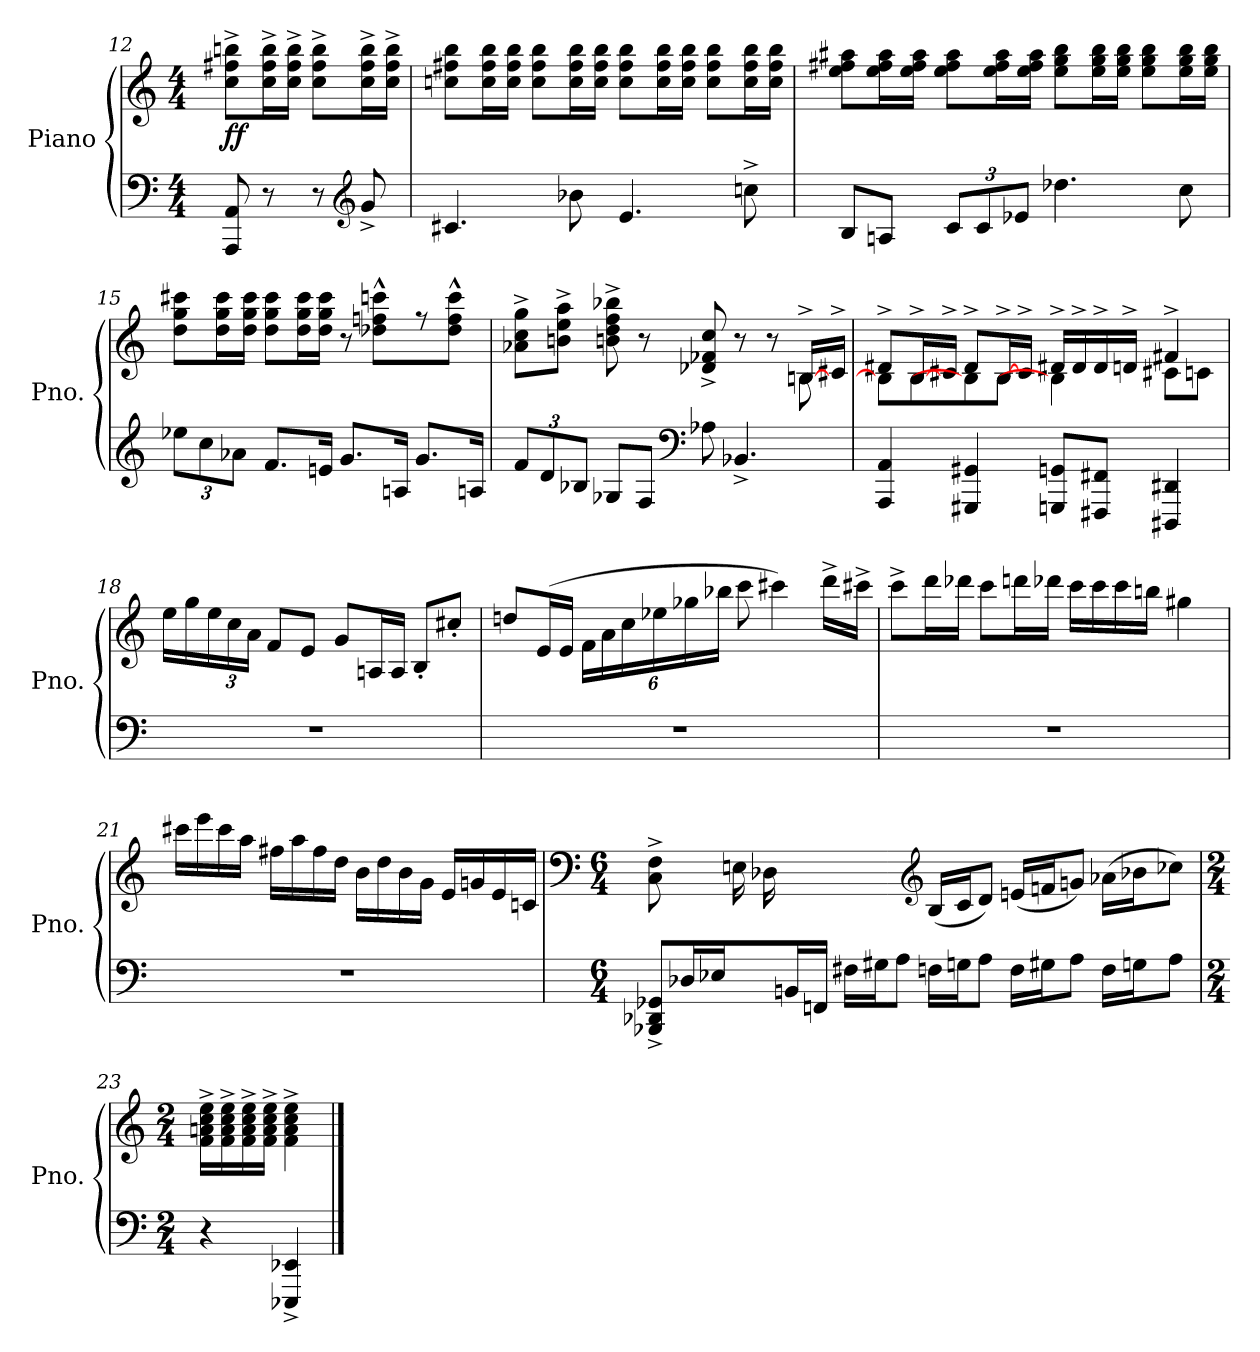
**kern	**kern	**dynam
*part1	*part1	*part1
*staff2	*staff1	*staff1/2
*I"Piano	*	*
*I'Pno.	*	*
!!LO:LB:g=z
*clefF4	*clefG2	*
*k[]	*k[]	*
*M4/4	*M4/4	*
=12	=12	=12
!	!	!LO:DY:b
8AAA/ 8AA/	8cc\^ 8ff#X\^ 8bbn\^L	ff
8r	16cc\^ 16ff#\^ 16bb\^L	.
.	16cc\^ 16ff#\^ 16bb\^JJ	.
8r	8cc\^ 8ff#\^ 8bb\^L	.
*clefG2	*	*
8g^/	16cc\^ 16ff#\^ 16bb\^L	.
.	16cc\^ 16ff#\^ 16bb\^JJ	.
=13	=13	=13
4.c#X/	8ccni\ 8ff#X\ 8bb\L	.
.	16cc\ 16ff#\ 16bb\L	.
.	16cc\ 16ff#\ 16bb\JJ	.
.	8cc\ 8ff#\ 8bb\L	.
8b-X\	16cc\ 16ff#\ 16bb\L	.
.	16cc\ 16ff#\ 16bb\JJ	.
4.e/	8cc\ 8ff#\ 8bb\L	.
.	16cc\ 16ff#\ 16bb\L	.
.	16cc\ 16ff#\ 16bb\JJ	.
.	8cc\ 8ff#\ 8bb\L	.
8ccn^\	16cc\ 16ff#\ 16bb\L	.
.	16cc\ 16ff#\ 16bb\JJ	.
!!LO:LB:g=z
=14	=14	=14
8B/L	8ee\ 8ff#X\ 8aa#X\L	.
8Ani/J	16ee\ 16ff#\ 16aa#\L	.
.	16ee\ 16ff#\ 16aa#\JJ	.
*Xbrackettup	*	*
12c/L	8ee\ 8ff#\ 8aa#\L	.
12c/	.	.
.	16ee\ 16ff#\ 16aa#\L	.
12e-X/J	.	.
.	16ee\ 16ff#\ 16aa#\JJ	.
4.dd-X\	8ee\ 8gg\ 8bb\L	.
.	16ee\ 16gg\ 16bb\L	.
.	16ee\ 16gg\ 16bb\JJ	.
.	8ee\ 8gg\ 8bb\L	.
8cc\	16ee\ 16gg\ 16bb\L	.
.	16ee\ 16gg\ 16bb\JJ	.
=15	=15	=15
12ee-X\L	8dd\ 8gg\ 8ccc#X\L	.
12cc\	.	.
.	16dd\ 16gg\ 16ccc#\L	.
12a-X\J	.	.
.	16dd\ 16gg\ 16ccc#\JJ	.
8.f/L	8dd\ 8gg\ 8ccc#\L	.
.	16dd\ 16gg\ 16ccc#\L	.
16en/Jk	16dd\ 16gg\ 16ccc#\JJ	.
8.g/L	8r	.
.	8dd-X\^^ 8ffn\^^ 8cccn\^^L	.
16An/Jk	.	.
8.g/L	8r	.
.	8dd-\^^ 8ff\^^ 8ccc\^^J	.
16An/Jk	.	.
!!LO:LB:g=z
=16	=16	=16
*	*^	*
12f/L	8a-X\^ 8cc\^ 8gg\^L	2..ryy	.
12d/	.	.	.
.	8bn\^ 8ee\^ 8aa\^J	.	.
12B-X/J	.	.	.
8G-X/L	8bn\^ 8dd\^ 8ff\^ 8bb-X\^	.	.
8F/J	8r	.	.
*clefF4	*	*	*
8A-X\	8d-X/^ 8f-X/^ 8cc/^	.	.
4.BB-X^/	8r	.	.
.	8r	.	.
.	[16Bn^/LL	8B\	.
.	16c#X^/JJ	.	.
=17	=17	=17	=17
4AAA/ 4AA/	8d#X^/L	8B\L]	.
.	[16B^/L	8B\	.
.	16c#X^/JJ	.	.
4GGG#X/ 4GG#X/	8d#^/L	8B\]	.
.	[16B^/L	8B\J	.
.	16c#^/JJ	.	.
8GGGn/ 8GGn/L	16d#X^/LL	4B\]	.
.	16d#^/	.	.
8FFF#X/ 8FF#X/J	16d#^/	.	.
.	16dn^/JJ	.	.
4DDD#X/ 4DD#X/	4f#X^/	8c#X\L	.
.	.	8cn\J	.
*	*v	*v	*
!!LO:LB:g=z
=18	=18	=18
1r	16ee\LL	.
.	16gg\	.
*	*Xbrackettup	*
.	24ee\	.
.	24cc\	.
.	24a\JJ	.
.	8f/L	.
.	8e/J	.
.	8g/L	.
.	16An/L	.
.	16A/JJ	.
.	8B'/L	.
.	8cc#X'/J	.
=19	=19	=19
1r	8ddn/L	.
.	(>16e/L	.
.	16e/JJ	.
.	24f\LL	.
.	24a\	.
.	24cc\	.
.	24ee-X\	.
.	24gg-X\	.
.	24bb-X\JJ	.
.	8ccc\	.
.	4ccc#X\)	.
.	16ddd^\LL	.
.	16ccc#X^\JJ	.
!!LO:LB:g=z
=20	=20	=20
1r	8ccc^\L	.
.	16ddd\L	.
.	16ddd-X\JJ	.
.	8ccc\L	.
.	16dddn\L	.
.	16ddd-X\JJ	.
.	16ccc\LL	.
.	16ccc\	.
.	16ccc\	.
.	16bbn\JJ	.
.	4gg#X\	.
=21	=21	=21
1r	16ccc#X\LL	.
.	16eee\	.
.	16ccc#\	.
.	16aa\JJ	.
.	16ff#X\LL	.
.	16aa\	.
.	16ff#\	.
.	16dd\JJ	.
.	16b\LL	.
.	16dd\	.
.	16b\	.
.	16g\JJ	.
.	16e/LL	.
.	16gn/	.
.	16e/	.
.	16cn/JJ	.
!!LO:PB:g=z
=22	=22	=22
*	*clefF4	*
*M6/4	*M6/4	*
*	*^	*
8BBB-X/^ 8DD-X/^ 8GG-X/^L	8C\^ 8F\^	4ryy	.
16D-X/L	8ryy	.	.
16E-X/JJ	.	.	.
8ryy	4ryy	16En\LL	.
.	.	16D-X\	.
16BBn/	.	1ryy	.
16FFn/JJ	.	.	.
16F#X\LL	4ryy	.	.
16G#X\J	.	.	.
8A\J	.	.	.
*	*clefG2	*	*
16Fn\LL	(<16B/LL	.	.
16Gn\J	16c/J	.	.
8A\J	8d/J)	.	.
16F\LL	(<16en/LL	.	.
16G#i\J	16fn/J	.	.
8A\J	8gn/J)	.	.
16F\LL	(>16a-X\LL	.	.
16Gn\J	16b-X\J	.	.
8A\J	8cc-X\J)	8ryy	.
*	*v	*v	*
=23	=23	=23
*M2/4	*M2/4	*
4r	16f\^ 16an\^ 16cc\^ 16ee\^LL	.
.	16f\^ 16a\^ 16cc\^ 16ee\^	.
.	16f\^ 16a\^ 16cc\^ 16ee\^	.
.	16f\^ 16a\^ 16cc\^ 16ee\^JJ	.
4EEE-X/^ 4EE-X/^	4f\^ 4a\^ 4cc\^ 4ee\^	.
==	==	==
*-	*-	*-
